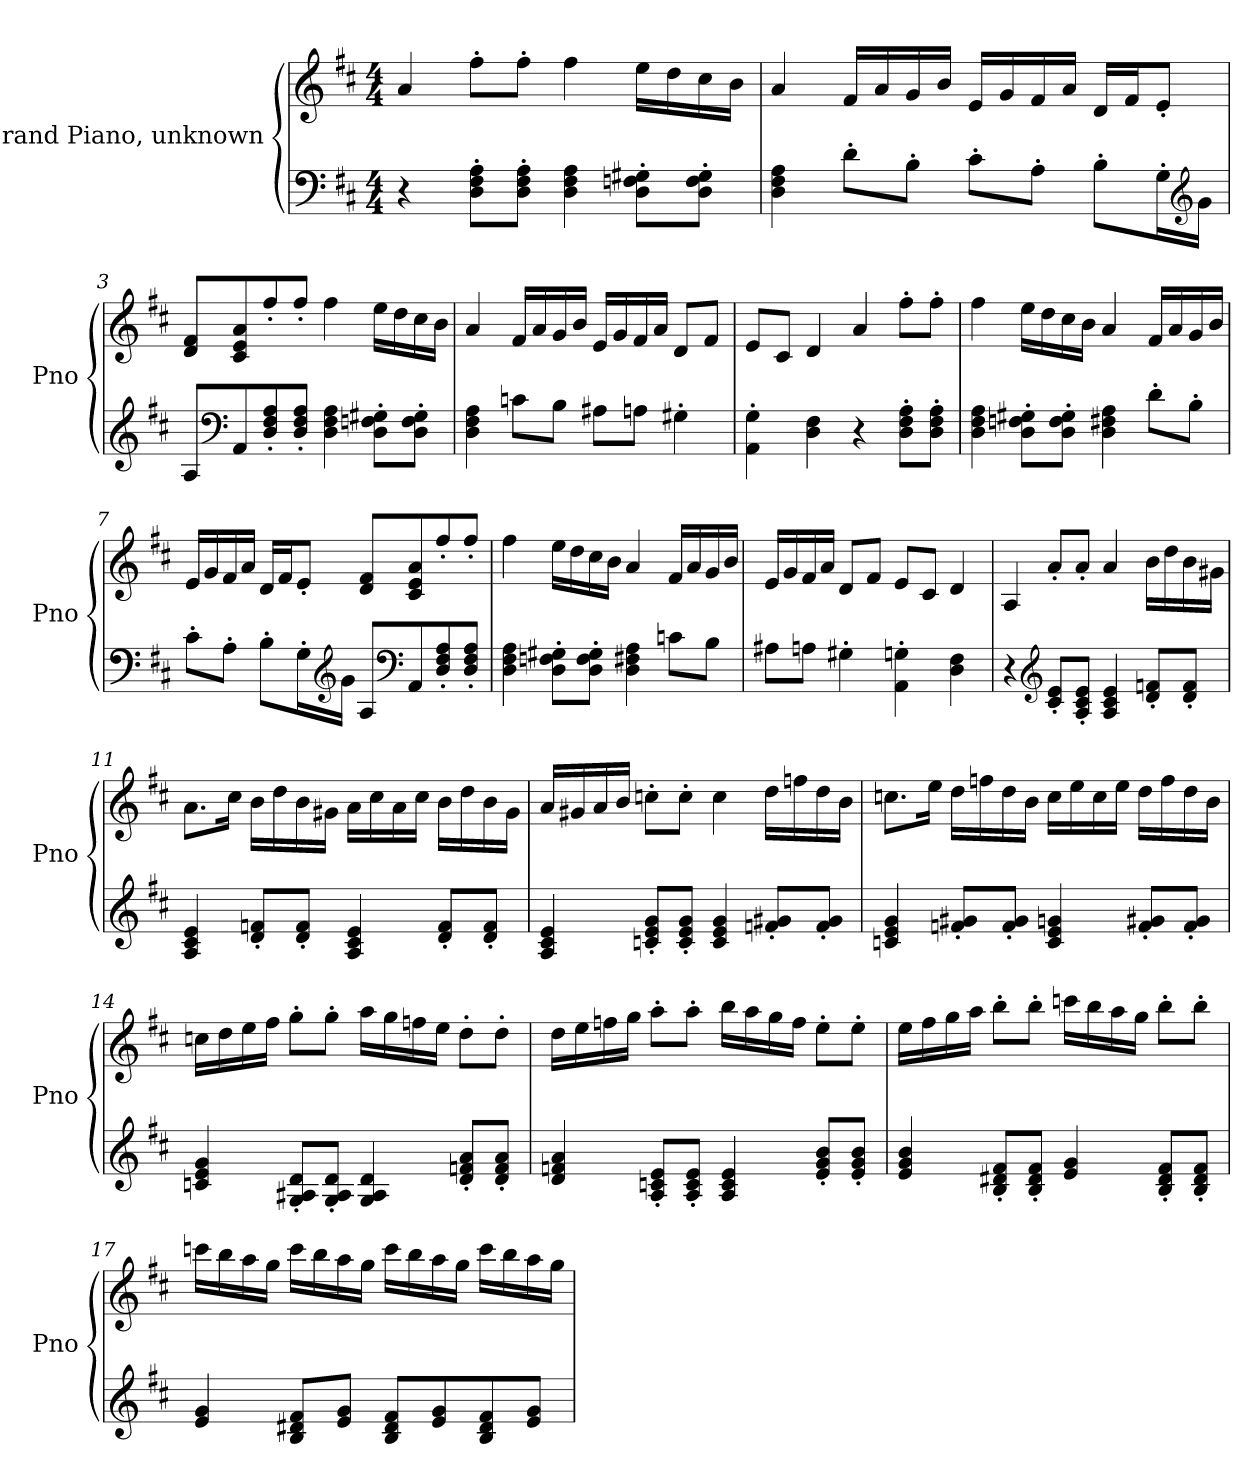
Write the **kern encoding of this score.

**kern	**kern
*part1	*part1
*staff2	*staff1
*I"Grand Piano, unknown	*
*I'Pno	*
*clefF4	*clefG2
*k[f#c#]	*k[f#c#]
*M4/4	*M4/4
*MM120	*MM120
=1	=1
4r	4a/
8D\' 8F#\' 8A\'L	8ff#'\L
8D\' 8F#\' 8A\'J	8ff#'\J
4D\ 4F#\ 4A\	4ff#\
8D\' 8Fn\' 8G#X\'L	16ee\LL
.	16dd\
8D\' 8F\' 8G#\'J	16cc#\
.	16b\JJ
=2	=2
4D\ 4F#\ 4A\	4a/
8d'\L	16f#/LL
.	16a/
8B'\J	16g/
.	16b/JJ
8c#'\L	16e/LL
.	16g/
8A'\J	16f#/
.	16a/JJ
8B'\L	16d/LL
.	16f#/J
16G'\L	8e'/J
*clefG2	*
16g\JJ	.
=3	=3
8A/L	8d/ 8f#/L
*clefF4	*
8AA/	8c#/ 8e/ 8a/
8D/' 8F#/' 8A/'	8ff#'/
8D/' 8F#/' 8A/'J	8ff#'/J
4D\ 4F#\ 4A\	4ff#\
8D\' 8Fn\' 8G#X\'L	16ee\LL
.	16dd\
8D\' 8F\' 8G#\'J	16cc#\
.	16b\JJ
!!LO:LB:g=z
=4	=4
4D\ 4F#\ 4A\	4a/
8cn\L	16f#/LL
.	16a/
8B\J	16g/
.	16b/JJ
8A#X\L	16e/LL
.	16g/
8An\J	16f#/
.	16a/JJ
4G#X'\	8d/L
.	8f#/J
=5	=5
4AA\' 4G\'	8e/L
.	8c#/J
4D\ 4F#\	4d/
4r	4a/
8D\' 8F#\' 8A\'L	8ff#'\L
8D\' 8F#\' 8A\'J	8ff#'\J
=6	=6
4D\ 4F#\ 4A\	4ff#\
8D\' 8Fn\' 8G#X\'L	16ee\LL
.	16dd\
8D\' 8F\' 8G#\'J	16cc#\
.	16b\JJ
4D\ 4F#X\ 4A\	4a/
8d'\L	16f#/LL
.	16a/
8B'\J	16g/
.	16b/JJ
=7	=7
8c#'\L	16e/LL
.	16g/
8A'\J	16f#/
.	16a/JJ
8B'\L	16d/LL
.	16f#/J
16G'\L	8e'/J
*clefG2	*
16g\JJ	.
8A/L	8d/ 8f#/L
*clefF4	*
8AA/	8c#/ 8e/ 8a/
8D/' 8F#/' 8A/'	8ff#'/
8D/' 8F#/' 8A/'J	8ff#'/J
!!LO:LB:g=z
=8	=8
4D\ 4F#\ 4A\	4ff#\
8D\' 8Fn\' 8G#X\'L	16ee\LL
.	16dd\
8D\' 8F\' 8G#\'J	16cc#\
.	16b\JJ
4D\ 4F#X\ 4A\	4a/
8cn\L	16f#/LL
.	16a/
8B\J	16g/
.	16b/JJ
=9	=9
8A#X\L	16e/LL
.	16g/
8An\J	16f#/
.	16a/JJ
4G#X'\	8d/L
.	8f#/J
4AA\' 4Gn\'	8e/L
.	8c#/J
4D\ 4F#\	4d/
=10	=10
4r	4A/
*clefG2	*
8c#/' 8e/'L	8a'/L
8A/' 8c#/' 8e/'J	8a'/J
4A/ 4c#/ 4e/	4a/
8d/' 8fn/'L	16b\LL
.	16dd\
8d/' 8f/'J	16b\
.	16g#X\JJ
!!LO:LB:g=z
=11	=11
4A/ 4c#/ 4e/	8.a\L
.	16cc#\Jk
8d/' 8fn/'L	16b\LL
.	16dd\
8d/' 8f/'J	16b\
.	16g#X\JJ
4A/ 4c#/ 4e/	16a\LL
.	16cc#\
.	16a\
.	16cc#\JJ
8d/' 8f/'L	16b\LL
.	16dd\
8d/' 8f/'J	16b\
.	16g#\JJ
=12	=12
4A/ 4c#/ 4e/	16a/LL
.	16g#X/
.	16a/
.	16b/JJ
8cn/' 8e/' 8g/'L	8ccn'\L
8c/' 8e/' 8g/'J	8cc'\J
4c/ 4e/ 4g/	4cc\
8fn/' 8g#X/'L	16dd\LL
.	16ffn\
8f/' 8g#/'J	16dd\
.	16b\JJ
=13	=13
4cn/ 4e/ 4g/	8.ccn\L
.	16ee\Jk
8fn/' 8g#X/'L	16dd\LL
.	16ffn\
8f/' 8g#/'J	16dd\
.	16b\JJ
4c/ 4e/ 4gn/	16cc\LL
.	16ee\
.	16cc\
.	16ee\JJ
8f/' 8g#X/'L	16dd\LL
.	16ff\
8f/' 8g#/'J	16dd\
.	16b\JJ
!!LO:LB:g=z
=14	=14
4cn/ 4e/ 4g/	16ccn\LL
.	16dd\
.	16ee\
.	16ff#\JJ
8G/' 8A#X/' 8d/'L	8gg'\L
8G/' 8A#/' 8d/'J	8gg'\J
4G/ 4A#/ 4d/	16aa\LL
.	16gg\
.	16ffn\
.	16ee\JJ
8d/' 8fn/' 8a/'L	8dd'\L
8d/' 8f/' 8a/'J	8dd'\J
=15	=15
4d/ 4fn/ 4a/	16dd\LL
.	16ee\
.	16ffn\
.	16gg\JJ
8A/' 8cn/' 8e/'L	8aa'\L
8A/' 8c/' 8e/'J	8aa'\J
4A/ 4c/ 4e/	16bb\LL
.	16aa\
.	16gg\
.	16ff\JJ
8e/' 8g/' 8b/'L	8ee'\L
8e/' 8g/' 8b/'J	8ee'\J
=16	=16
4e/ 4g/ 4b/	16ee\LL
.	16ff#\
.	16gg\
.	16aa\JJ
8B/' 8d#X/' 8f#/'L	8bb'\L
8B/' 8d#/' 8f#/'J	8bb'\J
4e/ 4g/	16cccn\LL
.	16bb\
.	16aa\
.	16gg\JJ
8B/' 8d#/' 8f#/'L	8bb'\L
8B/' 8d#/' 8f#/'J	8bb'\J
!!LO:LB:g=z
=17	=17
4e/ 4g/	16cccn\LL
.	16bb\
.	16aa\
.	16gg\JJ
8B/ 8d#X/ 8f#/L	16ccc\LL
.	16bb\
8e/ 8g/J	16aa\
.	16gg\JJ
8B/ 8d#/ 8f#/L	16ccc\LL
.	16bb\
8e/ 8g/	16aa\
.	16gg\JJ
8B/ 8d#/ 8f#/	16ccc\LL
.	16bb\
8e/ 8g/J	16aa\
.	16gg\JJ
=	=
*-	*-
